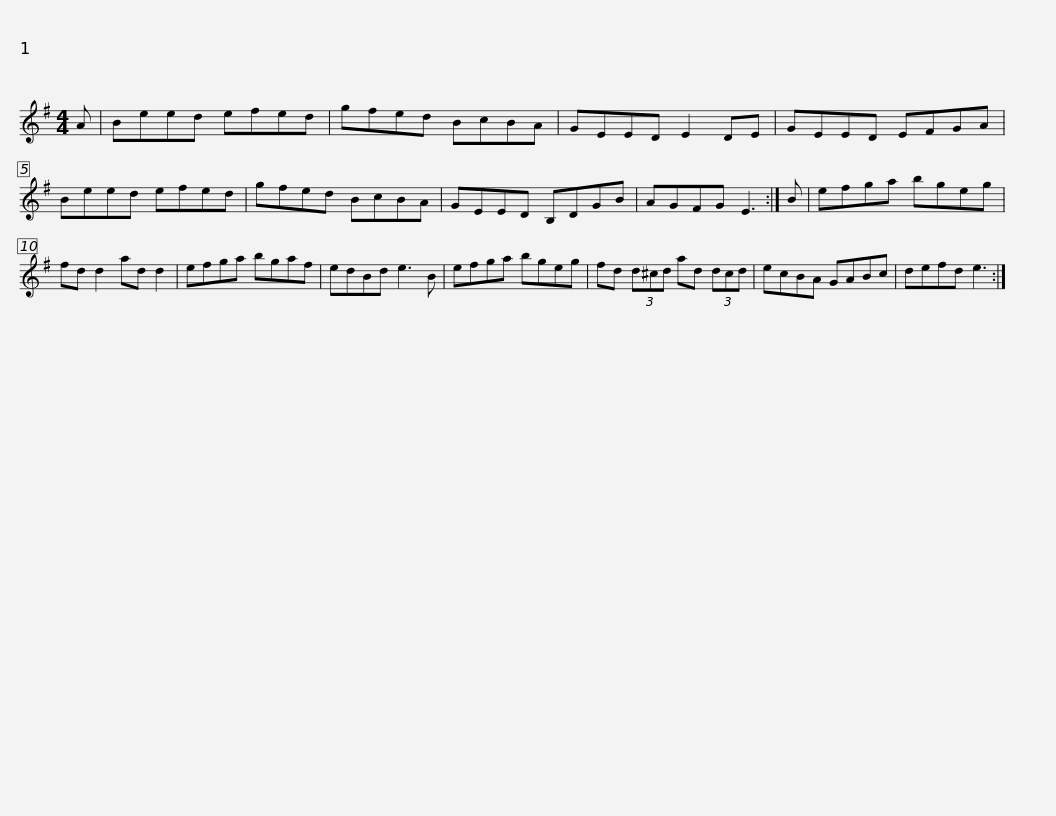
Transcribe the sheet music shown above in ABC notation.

X:1
L:1/8
M:4/4
I:linebreak $
K:Emin
V:1 treble
V:1
 A | Beed efed | gfed BcBA | GEED E2 DE | GEED EFGA | %5
 Beed efed |$ gfed BcBA | GEED B,DGB | AGFG E3 :| B | %10
 efga bgeg | fd d2 ad d2 |$ efga bgaf | edBd e3 B | efga bgeg | %15
 fd (3d^cd ad (3dcd | ecBA GABc |$ defd e3 :| %18
